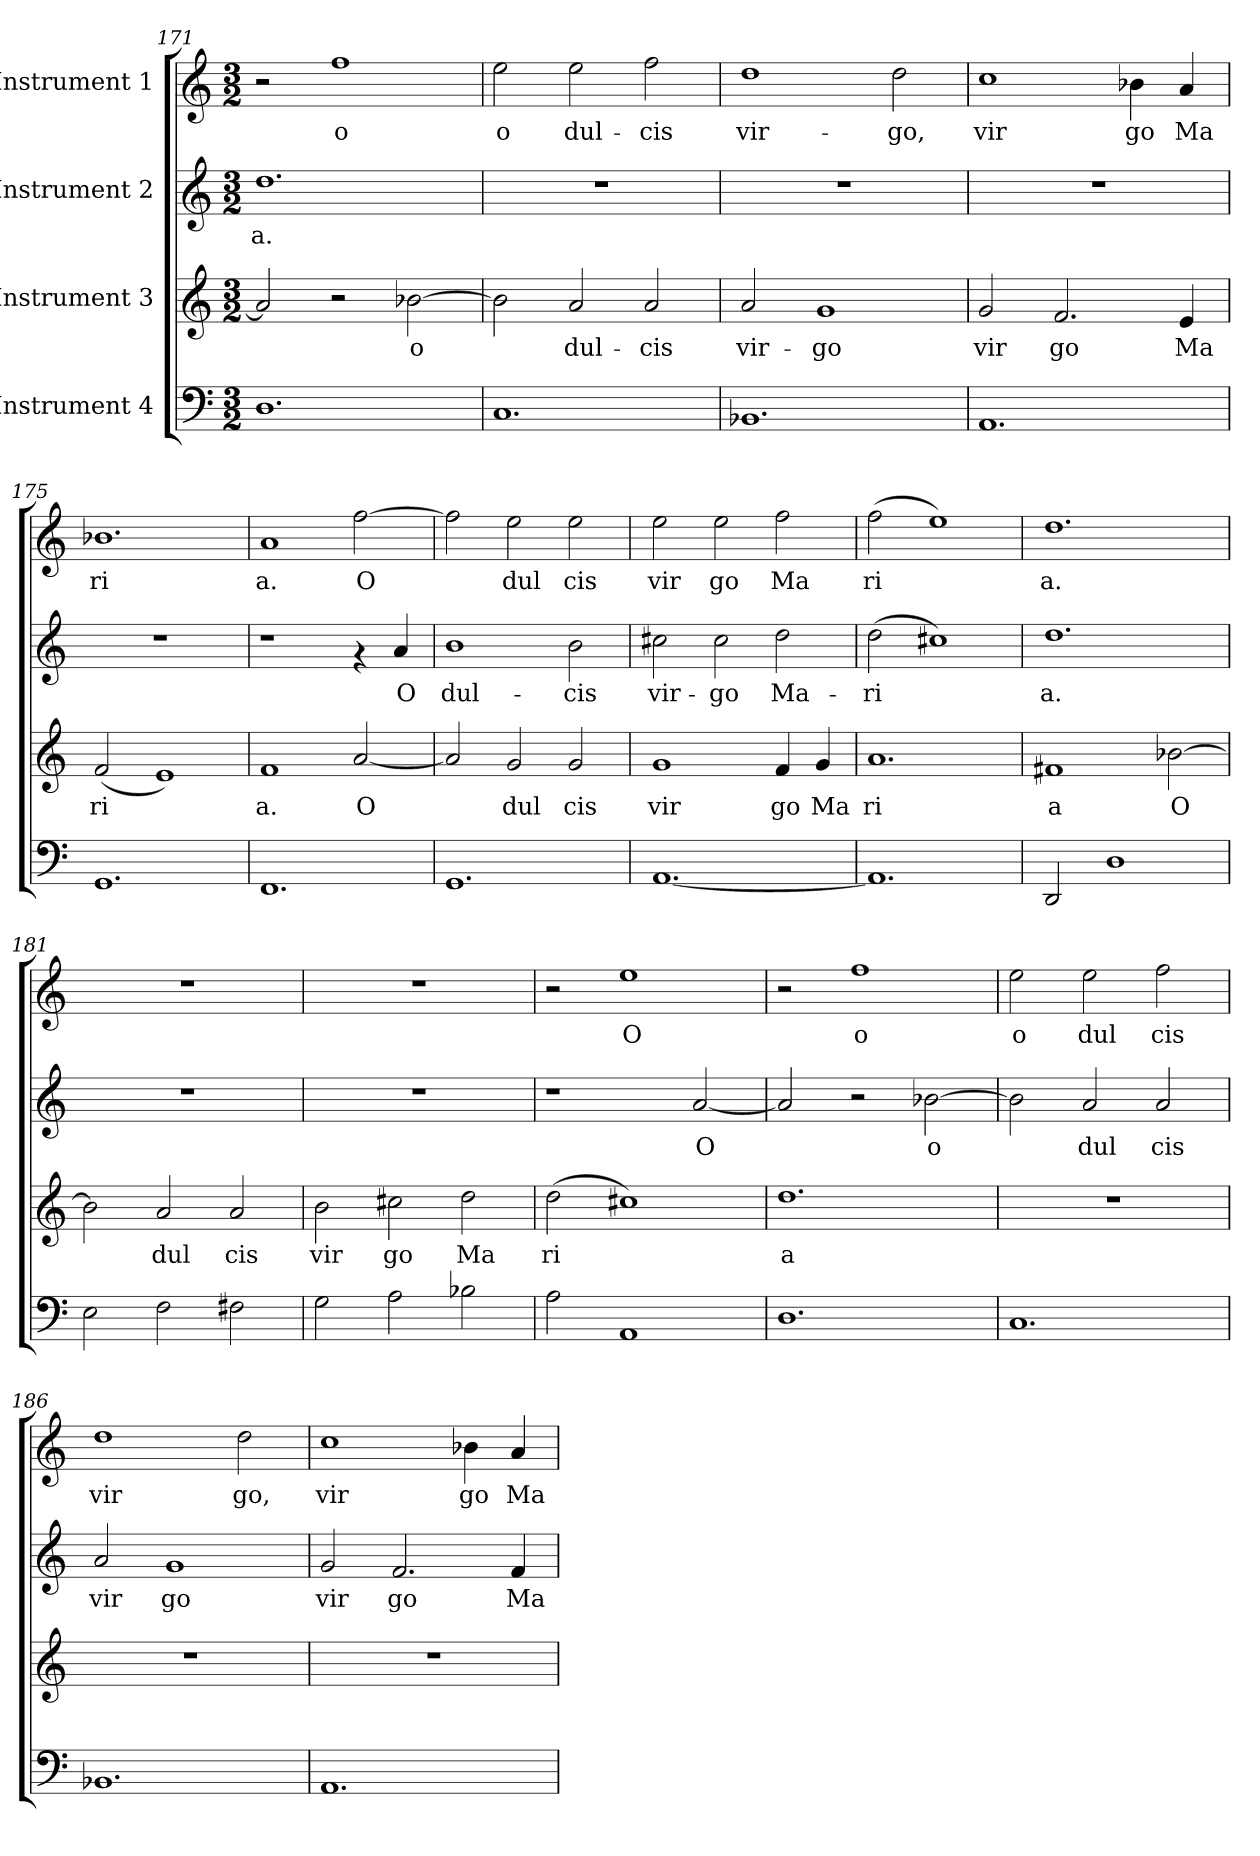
**kern	**kern	**text	**kern	**text	**kern	**text
*part4	*part3	*part3	*part2	*part2	*part1	*part1
*staff4	*staff3	*staff3	*staff2	*staff2	*staff1	*staff1
*I"Instrument 4	*I"Instrument 3	*	*I"Instrument 2	*	*I"Instrument 1	*
*clefF4	*clefG2	*	*clefG2	*	*clefG2	*
*k[]	*k[]	*	*k[]	*	*k[]	*
*C:	*C:	*	*C:	*	*C:	*
*M3/2	*M3/2	*	*M3/2	*	*M3/2	*
=171	=171	=171	=171	=171	=171	=171
!	!	!LO:LY:b	!	!LO:LY:b	!	!
1.D	2a/]	.	1.dd	a.	2r	.
!	!	!	!	!	!	!LO:LY:b
.	2r	.	.	.	1ff	o
!	!	!LO:LY:b	!	!	!	!
.	[>2b-X\	o	.	.	.	.
=172	=172	=172	=172	=172	=172	=172
!	!	!LO:LY:b	!	!	!	!LO:LY:b
1.C	2b-\]	.	1.r	.	2ee\	o
!	!	!LO:LY:b	!	!	!	!LO:LY:b
.	2a/	dul-	.	.	2ee\	dul-
!	!	!LO:LY:b	!	!	!	!LO:LY:b
.	2a/	-cis	.	.	2ff\	-cis
=173	=173	=173	=173	=173	=173	=173
!	!	!LO:LY:b	!	!	!	!LO:LY:b
1.BB-X	2a/	vir-	1.r	.	1dd	vir-
!	!	!LO:LY:b	!	!	!	!
.	1g	-go	.	.	.	.
!	!	!	!	!	!	!LO:LY:b
.	.	.	.	.	2dd\	-go,
!!LO:PB:g=z
=174	=174	=174	=174	=174	=174	=174
!	!	!LO:LY:b	!	!	!	!LO:LY:b
1.AA	2g/	vir	1.r	.	1cc	vir
!	!	!LO:LY:b	!	!	!	!
.	2.f/	go	.	.	.	.
!	!	!	!	!	!	!LO:LY:b
.	.	.	.	.	4b-X\	go
!	!	!LO:LY:b	!	!	!	!LO:LY:b
.	4e/	Ma	.	.	4a/	Ma
=175	=175	=175	=175	=175	=175	=175
!	!	!LO:LY:b	!	!	!	!LO:LY:b
1.GG	(<2f/	ri	1.r	.	1.b-X	ri
!	!	!LO:LY:b	!	!	!	!
.	1e)	.	.	.	.	.
=176	=176	=176	=176	=176	=176	=176
!	!	!LO:LY:b	!	!	!	!LO:LY:b
1.FF	1f	a.	1r	.	1a	a.
!	!	!LO:LY:b	!	!	!	!LO:LY:b
.	[<2a/	O	4rf	.	[>2ff\	O
!	!	!	!	!LO:LY:b	!	!
.	.	.	4a/	O	.	.
=177	=177	=177	=177	=177	=177	=177
!	!	!LO:LY:b	!	!LO:LY:b	!	!LO:LY:b
1.GG	2a/]	.	1b	dul-	2ff\]	.
!	!	!LO:LY:b	!	!	!	!LO:LY:b
.	2g/	dul	.	.	2ee\	dul
!	!	!LO:LY:b	!	!LO:LY:b	!	!LO:LY:b
.	2g/	cis	2b\	-cis	2ee\	cis
=178	=178	=178	=178	=178	=178	=178
!	!	!LO:LY:b	!	!LO:LY:b	!	!LO:LY:b
[<1.AA	1g	vir	2cc#X\	vir-	2ee\	vir
!	!	!	!	!LO:LY:b	!	!LO:LY:b
.	.	.	2cc#\	-go	2ee\	go
!	!	!LO:LY:b	!	!LO:LY:b	!	!LO:LY:b
.	4f/	go	2dd\	Ma-	2ff\	Ma
!	!	!LO:LY:b	!	!	!	!
.	4g/	Ma	.	.	.	.
=179	=179	=179	=179	=179	=179	=179
!	!	!LO:LY:b	!	!LO:LY:b	!	!LO:LY:b
1.AA]	1.a	ri	(>2dd\	-ri-	(>2ff\	ri
!	!	!	!	!LO:LY:b	!	!LO:LY:b
.	.	.	1cc#X)	--	1ee)	.
!!LO:LB:g=z
=180	=180	=180	=180	=180	=180	=180
!	!	!LO:LY:b	!	!LO:LY:b	!	!LO:LY:b
2DD/	1f#X	a	1.dd	-a.	1.dd	a.
1D	.	.	.	.	.	.
!	!	!LO:LY:b	!	!	!	!
.	[>2b-X\	O	.	.	.	.
=181	=181	=181	=181	=181	=181	=181
!	!	!LO:LY:b	!	!	!	!
2E\	2b-\]	.	1.r	.	1.r	.
!	!	!LO:LY:b	!	!	!	!
2F\	2a/	dul	.	.	.	.
!	!	!LO:LY:b	!	!	!	!
2F#X\	2a/	cis	.	.	.	.
=182	=182	=182	=182	=182	=182	=182
!	!	!LO:LY:b	!	!	!	!
2G\	2b\	vir	1.r	.	1.r	.
!	!	!LO:LY:b	!	!	!	!
2A\	2cc#X\	go	.	.	.	.
!	!	!LO:LY:b	!	!	!	!
2B-X\	2dd\	Ma	.	.	.	.
=183	=183	=183	=183	=183	=183	=183
!	!	!LO:LY:b	!	!	!	!
2A\	(>2dd\	ri	1r	.	2r	.
!	!	!LO:LY:b	!	!	!	!LO:LY:b
1AA	1cc#X)	.	.	.	1ee	O
!	!	!	!	!LO:LY:b	!	!
.	.	.	[<2a/	O	.	.
=184	=184	=184	=184	=184	=184	=184
!	!	!LO:LY:b	!	!LO:LY:b	!	!
1.D	1.dd	a	2a/]	.	2r	.
!	!	!	!	!	!	!LO:LY:b
.	.	.	2r	.	1ff	o
!	!	!	!	!LO:LY:b	!	!
.	.	.	[>2b-X\	o	.	.
=185	=185	=185	=185	=185	=185	=185
!	!	!	!	!LO:LY:b	!	!LO:LY:b
1.C	1.r	.	2b-\]	.	2ee\	o
!	!	!	!	!LO:LY:b	!	!LO:LY:b
.	.	.	2a/	dul	2ee\	dul
!	!	!	!	!LO:LY:b	!	!LO:LY:b
.	.	.	2a/	cis	2ff\	cis
=186	=186	=186	=186	=186	=186	=186
!	!	!	!	!LO:LY:b	!	!LO:LY:b
1.BB-X	1.r	.	2a/	vir	1dd	vir
!	!	!	!	!LO:LY:b	!	!
.	.	.	1g	go	.	.
!	!	!	!	!	!	!LO:LY:b
.	.	.	.	.	2dd\	go,
!!LO:LB:g=z
=187	=187	=187	=187	=187	=187	=187
!	!	!	!	!LO:LY:b	!	!LO:LY:b
1.AA	1.r	.	2g/	vir	1cc	vir
!	!	!	!	!LO:LY:b	!	!
.	.	.	2.f/	go	.	.
!	!	!	!	!	!	!LO:LY:b
.	.	.	.	.	4b-X\	go
!	!	!	!	!LO:LY:b	!	!LO:LY:b
.	.	.	4f/	Ma	4a/	Ma
=	=	=	=	=	=	=
*-	*-	*-	*-	*-	*-	*-
